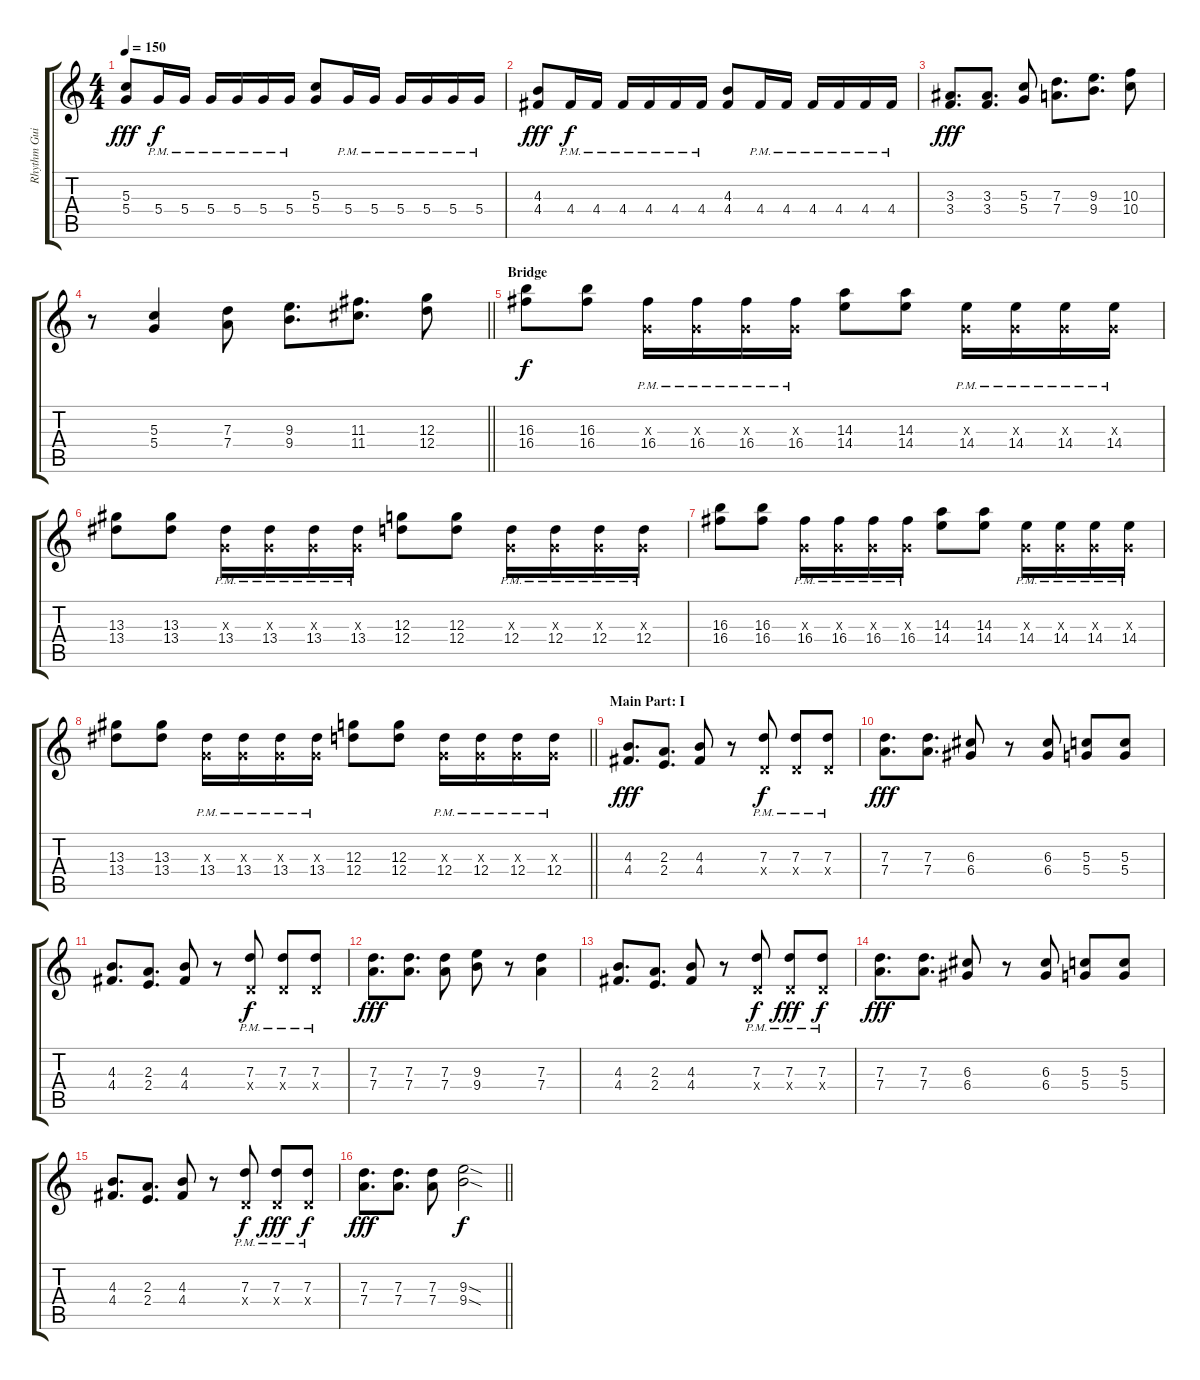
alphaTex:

\track ("Rhythm Guitar" "Rhythm Gui") {instrument overdrivenguitar}
\staff {score tabs}
\tuning (E4 B3 G3 D3 A2 E2) {hide}
\ts (4 4)
\tempo 150
\clef g2
\ks c
(5.3 5.4).8{dy fff} 5.4{pm}.16{dy f} 5.4{pm}.16 5.4{pm}.16 5.4{pm}.16 5.4{pm}.16 5.4{pm}.16 (5.3 5.4).8 5.4{pm}.16 5.4{pm}.16 5.4{pm}.16 5.4{pm}.16 5.4{pm}.16 5.4{pm}.16 |
(4.3 4.4).8{dy fff} 4.4{pm}.16{dy f} 4.4{pm}.16 4.4{pm}.16 4.4{pm}.16 4.4{pm}.16 4.4{pm}.16 (4.3 4.4).8 4.4{pm}.16 4.4{pm}.16 4.4{pm}.16 4.4{pm}.16 4.4{pm}.16 4.4{pm}.16 |
(3.3 3.4).8{d dy fff} (3.3 3.4).8{d} (5.3 5.4).8 (7.3 7.4).8{d} (9.3 9.4).8{d} (10.3 10.4).8 |
\barLineRight lightlight
r.8 (5.3 5.4).4 (7.3 7.4).8 (9.3 9.4).8{d} (11.3 11.4).8{d} (12.3 12.4).8 |
\section ("" "Bridge")
(16.3 16.4).8{dy f} (16.3 16.4).8 (0.3{x} 16.4{pm}).16 (0.3{x} 16.4{pm}).16 (0.3{x} 16.4{pm}).16 (0.3{x} 16.4{pm}).16 (14.3 14.4).8 (14.3 14.4).8 (0.3{x} 14.4{pm}).16 (0.3{x} 14.4{pm}).16 (0.3{x} 14.4{pm}).16 (0.3{x} 14.4{pm}).16 |
(13.3 13.4).8 (13.3 13.4).8 (0.3{x} 13.4{pm}).16 (0.3{x} 13.4{pm}).16 (0.3{x} 13.4{pm}).16 (0.3{x} 13.4{pm}).16 (12.3 12.4).8 (12.3 12.4).8 (0.3{x} 12.4{pm}).16 (0.3{x} 12.4{pm}).16 (0.3{x} 12.4{pm}).16 (0.3{x} 12.4{pm}).16 |
(16.3 16.4).8 (16.3 16.4).8 (0.3{x} 16.4{pm}).16 (0.3{x} 16.4{pm}).16 (0.3{x} 16.4{pm}).16 (0.3{x} 16.4{pm}).16 (14.3 14.4).8 (14.3 14.4).8 (0.3{x} 14.4{pm}).16 (0.3{x} 14.4{pm}).16 (0.3{x} 14.4{pm}).16 (0.3{x} 14.4{pm}).16 |
\barLineRight lightlight
(13.3 13.4).8 (13.3 13.4).8 (0.3{x} 13.4{pm}).16 (0.3{x} 13.4{pm}).16 (0.3{x} 13.4{pm}).16 (0.3{x} 13.4{pm}).16 (12.3 12.4).8 (12.3 12.4).8 (0.3{x} 12.4{pm}).16 (0.3{x} 12.4{pm}).16 (0.3{x} 12.4{pm}).16 (0.3{x} 12.4{pm}).16 |
\section ("" "Main Part: I")
(4.3 4.4).8{d dy fff} (2.3 2.4).8{d} (4.3 4.4).8 r.8 (7.3{pm} 0.4{x}).8{dy f} (7.3{pm} 0.4{x}).8 (7.3{pm} 0.4{x}).8 |
(7.3 7.4).8{d dy fff} (7.3 7.4).8{d} (6.3 6.4).8 r.8 (6.3 6.4).8 (5.3 5.4).8 (5.3 5.4).8 |
(4.3 4.4).8{d} (2.3 2.4).8{d} (4.3 4.4).8 r.8 (7.3{pm} 0.4{x}).8{dy f} (7.3{pm} 0.4{x}).8 (7.3{pm} 0.4{x}).8 |
(7.3 7.4).8{d dy fff} (7.3 7.4).8{d} (7.3 7.4).8 (9.3 9.4).8 r.8 (7.3 7.4).4 |
(4.3 4.4).8{d} (2.3 2.4).8{d} (4.3 4.4).8 r.8 (7.3{pm} 0.4{x}).8{dy f} (7.3{pm} 0.4{x}).8{dy fff} (7.3{pm} 0.4{x}).8{dy f} |
(7.3 7.4).8{d dy fff} (7.3 7.4).8{d} (6.3 6.4).8 r.8 (6.3 6.4).8 (5.3 5.4).8 (5.3 5.4).8 |
(4.3 4.4).8{d} (2.3 2.4).8{d} (4.3 4.4).8 r.8 (7.3{pm} 0.4{x}).8{dy f} (7.3{pm} 0.4{x}).8{dy fff} (7.3{pm} 0.4{x}).8{dy f} |
\barLineRight lightlight
(7.3 7.4).8{d dy fff} (7.3 7.4).8{d} (7.3 7.4).8 (9.3{sod} 9.4{sod}).2{dy f}
